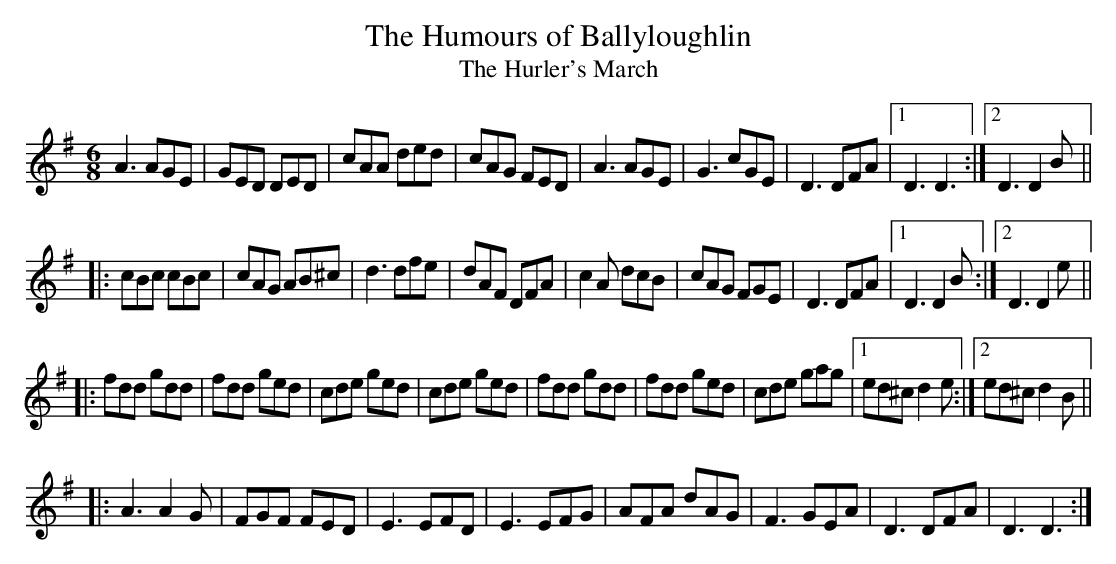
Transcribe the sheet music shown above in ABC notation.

X:1
T:Humours of Ballyloughlin, The
T:Hurler's March, The
M:6/8
K:Dmix
A3 AGE|GED DED|cAA ded|cAG FED|A3 AGE|G3 cGE|D3 DFA|1 D3 D3:|2 D3 D2B||
|:cBc cBc|cAG AB^c|d3 dfe|dAF DFA|c2A dcB|cAG FGE|D3 DFA|1 D3 D2B:|2 D3 D2e||
|:fdd gdd|fdd ged|cde ged|cde ged|fdd gdd|fdd ged|cde gag|1 ed^c d2e:|2 ed^c d2B||
|:A3 A2G|FGF FED|E3 EFD|E3 EFG|AFA dAG|F3 GEA|D3 DFA|D3 D3:|
